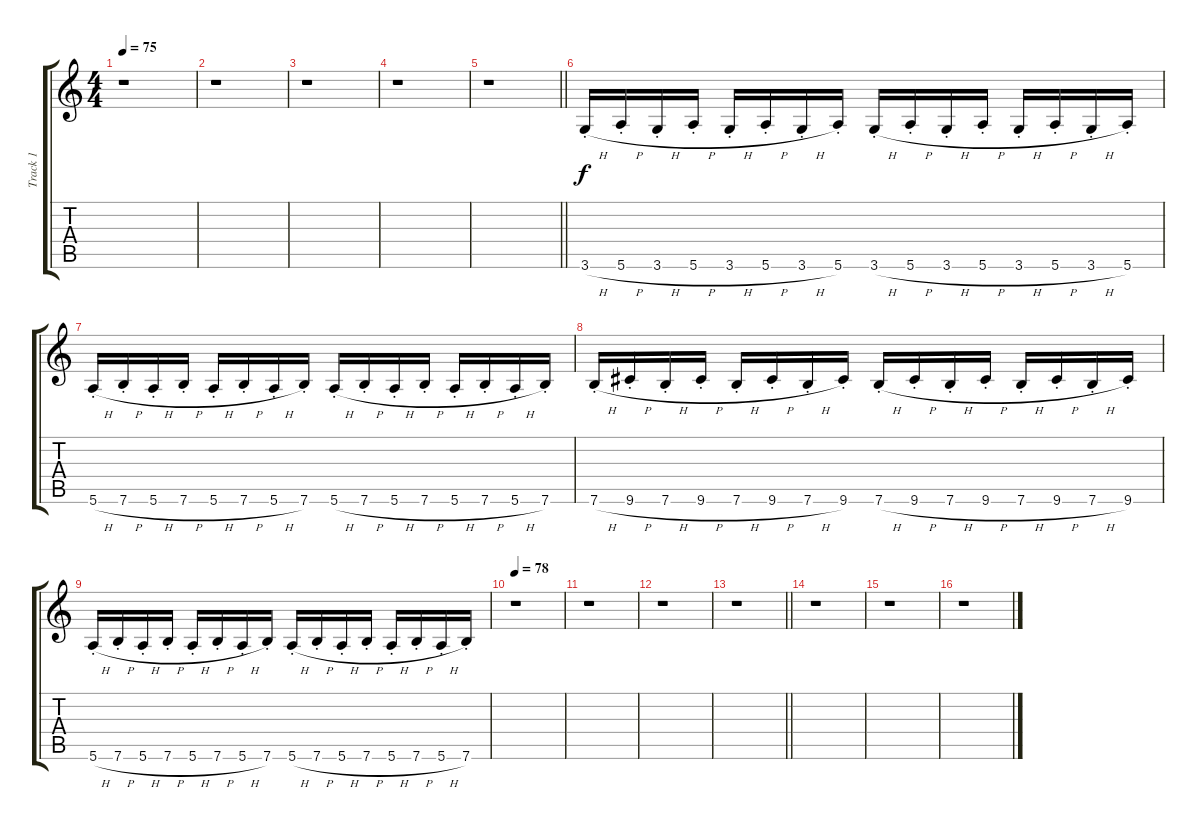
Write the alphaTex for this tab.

\track ("Track 1" "Track 1") {instrument electricguitarclean}
\staff {score tabs}
\tuning (E4 B3 G3 D3 A2 E2) {hide}
\ts (4 4)
\tempo 75
\clef g2
\ks c
r.1{dy f} |
r.1 |
r.1 |
r.1 |
\barLineRight lightlight
r.1 |
3.6{h st}.16{volume 16 instrument electricguitarclean} 5.6{h st}.16 3.6{h st}.16 5.6{h st}.16 3.6{h st}.16 5.6{h st}.16 3.6{h st}.16 5.6{st}.16 3.6{h st}.16 5.6{h st}.16 3.6{h st}.16 5.6{h st}.16 3.6{h st}.16 5.6{h st}.16 3.6{h st}.16 5.6{st}.16 |
5.6{h st}.16 7.6{h st}.16 5.6{h st}.16 7.6{h st}.16 5.6{h st}.16 7.6{h st}.16 5.6{h st}.16 7.6{st}.16 5.6{h st}.16 7.6{h st}.16 5.6{h st}.16 7.6{h st}.16 5.6{h st}.16 7.6{h st}.16 5.6{h st}.16 7.6{st}.16 |
7.6{h st}.16 9.6{h st}.16 7.6{h st}.16 9.6{h st}.16 7.6{h st}.16 9.6{h st}.16 7.6{h st}.16 9.6{st}.16 7.6{h st}.16 9.6{h st}.16 7.6{h st}.16 9.6{h st}.16 7.6{h st}.16 9.6{h st}.16 7.6{h st}.16 9.6{st}.16 |
5.6{h st}.16 7.6{h st}.16 5.6{h st}.16 7.6{h st}.16 5.6{h st}.16 7.6{h st}.16 5.6{h st}.16 7.6{st}.16 5.6{h st}.16 7.6{h st}.16 5.6{h st}.16 7.6{h st}.16 5.6{h st}.16 7.6{h st}.16 5.6{h st}.16 7.6{st}.16 |
\tempo 78
r.1 |
r.1 |
r.1 |
\barLineRight lightlight
r.1 |
r.1 |
r.1 |
r.1
